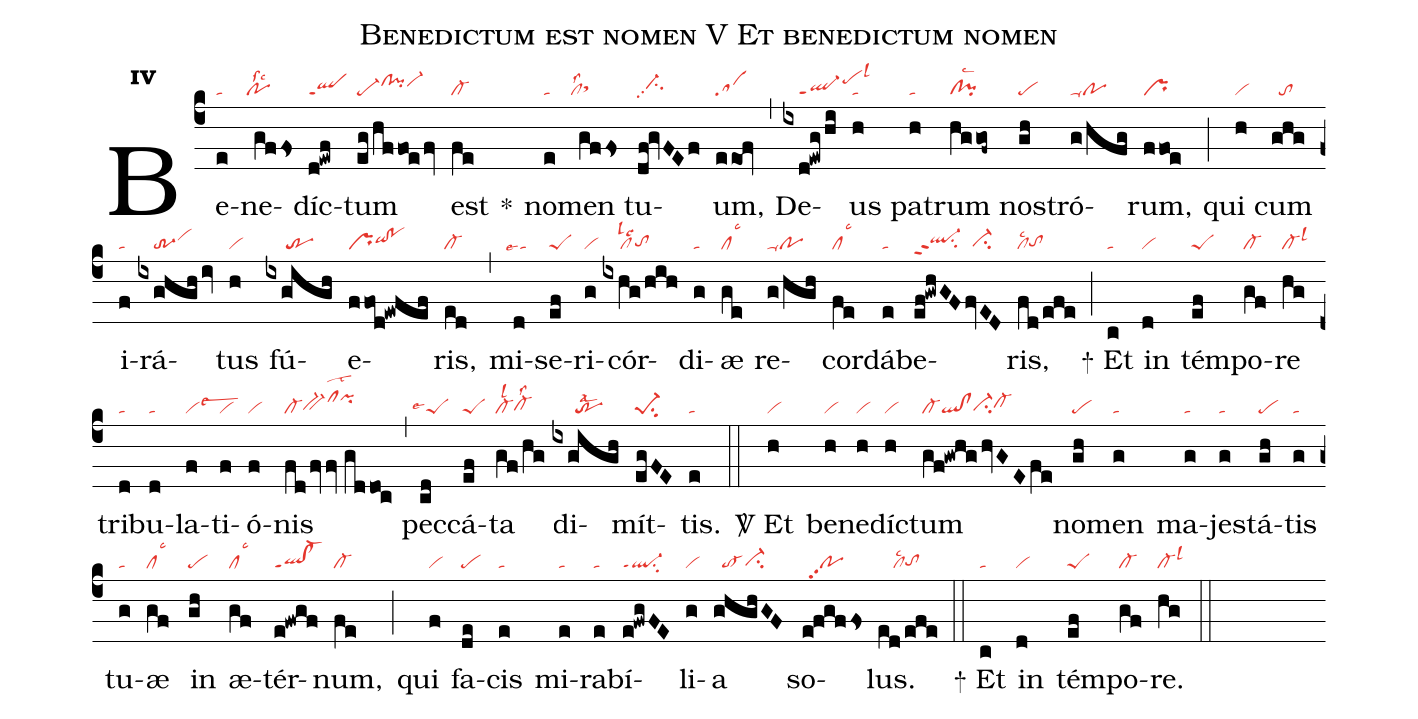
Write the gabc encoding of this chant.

name:Benedictum est nomen V Et benedictum nomen;
office-part:re;
mode:4;
nabc-lines:1;
%%
initial-style: 1;
name: Benedictum est nomen;
mode: 4;
office-part: Responsorium;
annotation: Resp.;
annotation: iv;
nabc-lines: 1;
%%
(c4) Be(e|ta)ne(gffs|``polssc2)díc(d!ewf|qlppt1)tum(eg/hffoe/fv|pe-clhi!pihivi-hi) est(fe|cl-) <sp>*</sp>() no(e|ta)men(gffs|``cllss2sthh) tu(df!gvFEf|//ci-hhpp2)um,(eeof|sa) (,) De(ixd!ewg/hi|////ql-ppt1pehjlsl3)us(h|ta) pa(h|ta)trum(hggof~|cl!pilsc2) nos(gh|pe)tró(g/hfg|ta-po)rum,(ffoe|pr) (;) qui(h|vi) cum(ghg|//to) i(f|ta)rá(ixghgh/iv|////tr-3vihi)tus(h|vi) fú(ixgigh|/////tr)e(ffod!ewfef|prqihh!pohh)ris,(ed|cl-) (,) mi(d|``talse4)se(ef|peS)ri(g|vi)cór(ixhg/hih|////cllslc2tohg)di(g|ta)æ(ge|cllsc3) re(g/hgh|ta-po)cor(fe|cllsc3)dá(e|ta)be(ef!gwhGFfvED|ql-hhppt2su2ci-hg)ris,(fd/efe|cllsc2tohg) (;)
<sp>+</sp> Et(c|ta) in(d|vi) tém(ef|peS)po(gf|cl-)re(hg|cl-lsl3) tri(d|ta)bu(d|ta)la(f|vilsew3)ti(f|vi)ó(f|vi)nis(fd/fvfv//gddoc|cl-bv-hgclhjlst2```pihj) (,) pec(cd|``peSlse4)cá(ef|peS)ta(gf/hg|cl-lsl2cl-hglss2) di(ixgigh|//////trlsal2)mít(egFE|pe-1su2)tis.(e|ta) (::)
<sp>V/</sp> Et(h|vi) be(h|vi)ne(h|vi)díc(h|vi)tum(gf!gwhg/hvGEfe|cl-ql!clci-hgcl-hh) no(gh|pe)men(g|ta) ma(g|ta)jes(g|ta)tá(gh|pe)tis(g|ta) tu(g|ta)æ(gf|cllsc3) in(gh|pe) æ(gf|cllsc3)tér(e!fwgf|ql!cl-ppt1)num,(fe|cl-) (;) qui(f|vi) fa(de|pe)cis(e|ta) mi(e|ta)ra(e|ta)bí(e!fwgFE|ql-ppt1su2)li(g|vi)a(ghghGF|//to-ci-hg) so(e!fgffs|//popp2)lus.(ed/efe|////cllsc2tohg) (::)
<sp>+</sp> Et(c|ta) in(d|vi) tém(ef|peS)po(gf|cl-)re.(hg|cl-lsl3) (::)
